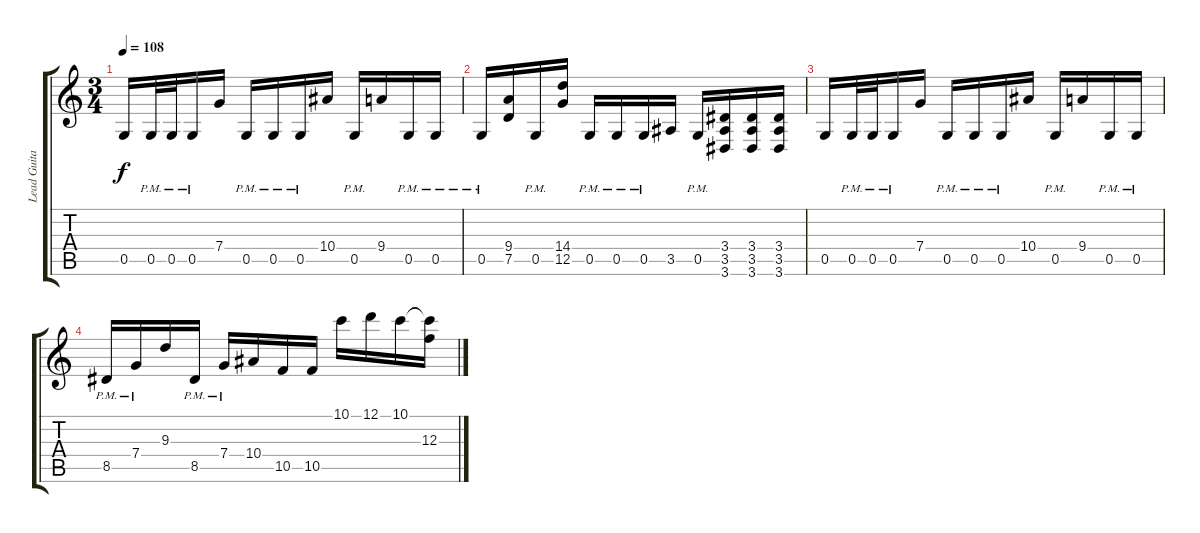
\track ("Lead Guitar" "Lead Guita") {instrument distortionguitar}
\staff {score tabs}
\tuning (D4 A3 F3 C3 G2 C2) {hide}
\ts (3 4)
\tempo 108
\clef g2
\ks c
0.5.16{dy f} 0.5{pm}.32 0.5{pm}.32 0.5{pm}.16 7.4.16 0.5{pm}.16 0.5{pm}.16 0.5{pm}.16 10.4.16 0.5{pm}.16 9.4.16 0.5{pm}.16 0.5{pm}.16 |
0.5{pm}.16 (9.4 7.5).16 0.5{pm}.16 (14.4 12.5).16 0.5{pm}.16 0.5{pm}.16 0.5{pm}.16 3.5.16 0.5{pm}.16 (3.4 3.5 3.6).16 (3.4 3.5 3.6).16 (3.4 3.5 3.6).16 |
0.5.16 0.5{pm}.32 0.5{pm}.32 0.5{pm}.16 7.4.16 0.5{pm}.16 0.5{pm}.16 0.5{pm}.16 10.4.16 0.5{pm}.16 9.4.16 0.5{pm}.16 0.5{pm}.16 |
8.5{pm}.16 7.4{pm}.16 9.3.16 8.5{pm}.16 7.4{pm}.16 10.4.16 10.5.16 10.5.16 10.1.16 12.1.16 10.1.16 (10.1{t} 12.3).16
